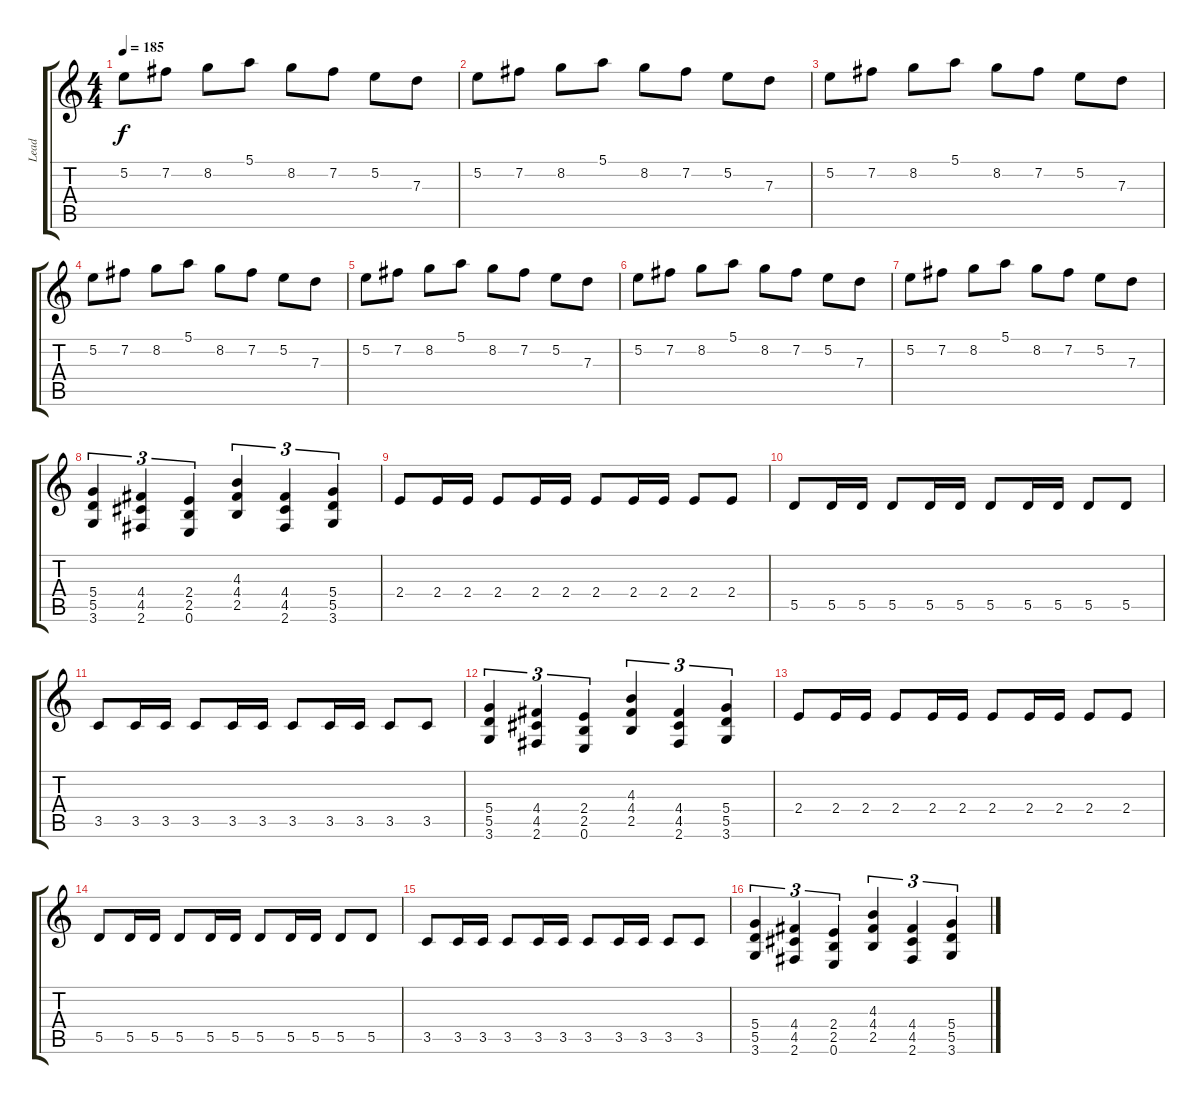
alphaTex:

\track ("Lead" "Lead") {instrument distortionguitar}
\staff {score tabs}
\tuning (E4 B3 G3 D3 A2 E2) {hide}
\ts (4 4)
\tempo 185
\clef g2
\ks c
5.2.8{dy f instrument distortionguitar} 7.2.8 8.2.8 5.1.8 8.2.8 7.2.8 5.2.8 7.3.8 |
5.2.8 7.2.8 8.2.8 5.1.8 8.2.8 7.2.8 5.2.8 7.3.8 |
5.2.8 7.2.8 8.2.8 5.1.8 8.2.8 7.2.8 5.2.8 7.3.8 |
5.2.8 7.2.8 8.2.8 5.1.8 8.2.8 7.2.8 5.2.8 7.3.8 |
5.2.8 7.2.8 8.2.8 5.1.8 8.2.8 7.2.8 5.2.8 7.3.8 |
5.2.8 7.2.8 8.2.8 5.1.8 8.2.8 7.2.8 5.2.8 7.3.8 |
5.2.8 7.2.8 8.2.8 5.1.8 8.2.8 7.2.8 5.2.8 7.3.8 |
(5.4 5.5 3.6).4{tu (3 2)} (4.4 4.5 2.6).4{tu (3 2)} (2.4 2.5 0.6).4{tu (3 2)} (4.3 4.4 2.5).4{tu (3 2)} (4.4 4.5 2.6).4{tu (3 2)} (5.4 5.5 3.6).4{tu (3 2)} |
2.4.8 2.4.16 2.4.16 2.4.8 2.4.16 2.4.16 2.4.8 2.4.16 2.4.16 2.4.8 2.4.8 |
5.5.8 5.5.16 5.5.16 5.5.8 5.5.16 5.5.16 5.5.8 5.5.16 5.5.16 5.5.8 5.5.8 |
3.5.8 3.5.16 3.5.16 3.5.8 3.5.16 3.5.16 3.5.8 3.5.16 3.5.16 3.5.8 3.5.8 |
(5.4 5.5 3.6).4{tu (3 2)} (4.4 4.5 2.6).4{tu (3 2)} (2.4 2.5 0.6).4{tu (3 2)} (4.3 4.4 2.5).4{tu (3 2)} (4.4 4.5 2.6).4{tu (3 2)} (5.4 5.5 3.6).4{tu (3 2)} |
2.4.8 2.4.16 2.4.16 2.4.8 2.4.16 2.4.16 2.4.8 2.4.16 2.4.16 2.4.8 2.4.8 |
5.5.8 5.5.16 5.5.16 5.5.8 5.5.16 5.5.16 5.5.8 5.5.16 5.5.16 5.5.8 5.5.8 |
3.5.8 3.5.16 3.5.16 3.5.8 3.5.16 3.5.16 3.5.8 3.5.16 3.5.16 3.5.8 3.5.8 |
(5.4 5.5 3.6).4{tu (3 2)} (4.4 4.5 2.6).4{tu (3 2)} (2.4 2.5 0.6).4{tu (3 2)} (4.3 4.4 2.5).4{tu (3 2)} (4.4 4.5 2.6).4{tu (3 2)} (5.4 5.5 3.6).4{tu (3 2)}
